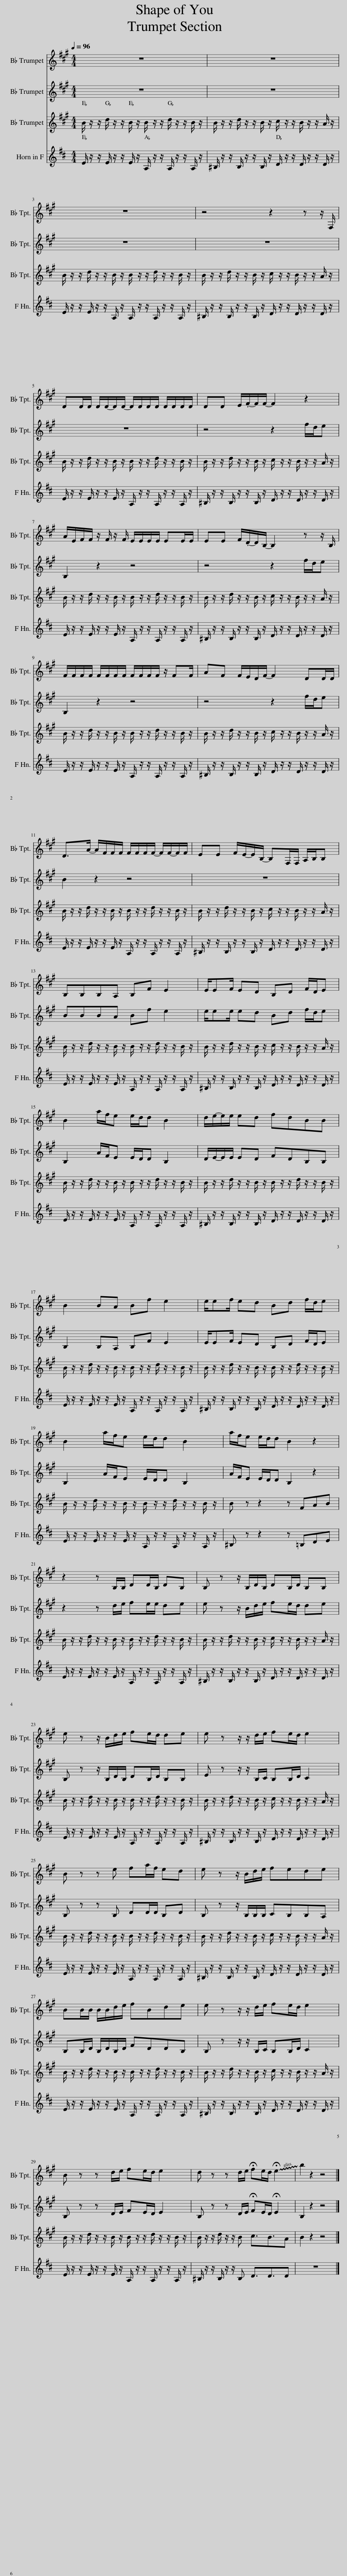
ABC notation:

X:1
%%score 1 2 3 4
L:1/8
Q:1/4=96
M:4/4
I:linebreak $
K:none
V:1 treble transpose=-2
V:2 treble transpose=-2
V:3 treble transpose=-2
V:4 treble transpose=-7
V:1
[K:A] z8 | z8 |$ z8 | z4 z2 z z/ F,/ |$ DD/D/ D/D/-D/D/- D/D/D/D/ D/D/D/D/ | %5
 DD E/.F/-F/F/- F2 z2 |$ A/E/F/F/ z/ F/ z/ F/ E/E/E/E/ EE/E/ | EE F/.D/-D/B,/- B,2 z z/ B,/ |$ F/F/F/F/ F/F/F/F/ F/F/F/F/ z/ FF/ | AF F/E/D/F/- F2 DD/D/ |$ %10
 D>A- A/F/F/F/ F/F/F/F/- F/F/-F/F/ | EE F/E/-E/B,/- B,F,/F,/ A,/B,/B, |$ B,B,B,A, B,F E2 | E/EF/ ED B,D F/D/E |$ B2 a/f/e e/d/d B2 | %15
 d/e/-e/e/ ed fdBB |$ B2 BA Bf e2 | e/ef/ ed Bd f/d/e |$ B2 a/f/e e/d/d B2 | a/f/e e/d/d B2 z2 |$ %20
 z2 z B,/B,/ DD/B,/ DB, | B, z z/ B,/D/B,/ DB,/D/ B,B, |$ e z z/ B/d/e/ fe/d/ de | e z z/ z/ d/e/ fe/d/ e2 |$ B z z e fa/f/ ed | %25
 e z z/ B/d/e/ fede |$ BB/B/ B/B/d/e/ fBde | e z z/ z/ d/e/ fe/d/ e2 |$ B z z d/e/ fe/d/ e2 | d z z d/e/ !fermata!fe/d/ !~(!!fermata!e2 | %30
 !~)!b2 z2 z4 |] %31
V:2
[K:A] z8 | z8 |$ z8 | z8 |$ z8 | %5
 z4 z2 f/d/e |$ B,2 z2 z4 | z4 z2 f/d/e |$ B,2 z2 z4 | z4 z2 f/d/e |$ %10
 B2 z2 z4 | z8 |$ BBBA Bf e2 | e/ee/ ed Bd f/d/e |$ B,2 A/F/E E/D/D B,2 | %15
 D/E/-E/E/ ED FDB,B, |$ B,2 B,A, B,F E2 | E/EF/ ED B,D F/D/E |$ B,2 A/F/E E/D/D B,2 | A/F/E E/D/D B,2 z2 |$ %20
 z2 z d/e/ fe/e/ de | e z z/ B/d/e/ fe/d/ de |$ B, z z/ B,/D/B,/ DB,/D/ B,B, | E z z/ z/ B,/C/ B,B,/D/ C2 |$ B, z z B, DD/D/ B,D | %25
 B, z z/ B,/B,/B,/ CB,B,A, |$ B,B,/D/ B,/D/B,/D/ FDDB, | B, z z/ z/ B,/C/ B,B,/D/ C2 |$ B, z z D/E/ FE/D/ E2 | B, z z D/E/ !fermata!FE/D/ !fermata!E2 | %30
 B,2 z2 z4 |] %31
V:3
[K:A] B/ z/ z/ d/ z/ z/ B/ z/ B/ z/ z/ d/ z/ z/ B/ z/ | B/ z/ z/ d/ z/ z/ B/ z/ c/ z/ z/ B/ z/ z/ A/ z/ |$ B/ z/ z/ d/ z/ z/ B/ z/ B/ z/ z/ d/ z/ z/ B/ z/ | B/ z/ z/ d/ z/ z/ B/ z/ c/ z/ z/ B/ z/ z/ A/ z/ |$ B/ z/ z/ d/ z/ z/ B/ z/ B/ z/ z/ d/ z/ z/ B/ z/ | %5
 B/ z/ z/ d/ z/ z/ B/ z/ c/ z/ z/ B/ z/ z/ A/ z/ |$ B/ z/ z/ d/ z/ z/ B/ z/ B/ z/ z/ d/ z/ z/ B/ z/ | B/ z/ z/ d/ z/ z/ B/ z/ c/ z/ z/ B/ z/ z/ A/ z/ |$ B/ z/ z/ d/ z/ z/ B/ z/ B/ z/ z/ d/ z/ z/ B/ z/ | B/ z/ z/ d/ z/ z/ B/ z/ c/ z/ z/ B/ z/ z/ A/ z/ |$ %10
 B/ z/ z/ d/ z/ z/ B/ z/ B/ z/ z/ d/ z/ z/ B/ z/ | B/ z/ z/ d/ z/ z/ B/ z/ c/ z/ z/ B/ z/ z/ A/ z/ |$ B/ z/ z/ d/ z/ z/ B/ z/ B/ z/ z/ d/ z/ z/ B/ z/ | B/ z/ z/ d/ z/ z/ B/ z/ c/ z/ z/ B/ z/ z/ A/ z/ |$ B/ z/ z/ d/ z/ z/ B/ z/ B/ z/ z/ d/ z/ z/ B/ z/ | %15
 B/ z/ z/ d/ z/ z/ B/ z/ B/ z/ z/ d/ z/ z/ B/ z/ |$ B/ z/ z/ d/ z/ z/ B/ z/ B/ z/ z/ d/ z/ z/ B/ z/ | B/ z/ z/ d/ z/ z/ B/ z/ B/ z/ z/ d/ z/ z/ B/ z/ |$ B/ z/ z/ d/ z/ z/ B/ z/ B/ z/ z/ d/ z/ z/ B/ z/ | B z z2 z FAB |$ %20
 B/ z/ z/ d/ z/ z/ B/ z/ B/ z/ z/ d/ z/ z/ B/ z/ | B/ z/ z/ d/ z/ z/ B/ z/ c/ z/ z/ B/ z/ z/ A/ z/ |$ B/ z/ z/ d/ z/ z/ B/ z/ B/ z/ z/ d/ z/ z/ B/ z/ | B/ z/ z/ d/ z/ z/ B/ z/ c/ z/ z/ B/ z/ z/ A/ z/ |$ B/ z/ z/ d/ z/ z/ B/ z/ B/ z/ z/ d/ z/ z/ B/ z/ | %25
 B/ z/ z/ d/ z/ z/ B/ z/ c/ z/ z/ B/ z/ z/ A/ z/ |$ B/ z/ z/ d/ z/ z/ B/ z/ B/ z/ z/ d/ z/ z/ B/ z/ | B/ z/ z/ d/ z/ z/ B/ z/ c/ z/ z/ B/ z/ z/ A/ z/ |$ B/ z/ z/ d/ z/ z/ B/ z/ B/ z/ z/ d/ z/ z/ B/ z/ | B/ z/ z/ d/ z/ z/ B c3/2B3/2A | %30
 B2 z2 z4 |] %31
V:4
[K:D] E/ z/ z/ E/ z/ z/ E/ z/ A,/ z/ z/ A,/ z/ z/ A,/ z/ | ^B,/ z/ z/ B,/ z/ z/ B,/ z/ D/ z/ z/ D/ z/ z/ D/ z/ |$ E/ z/ z/ E/ z/ z/ A,/ z/ A,/ z/ z/ A,/ z/ z/ A,/ z/ | ^B,/ z/ z/ B,/ z/ z/ B,/ z/ D/ z/ z/ D/ z/ z/ D/ z/ |$ E/ z/ z/ E/ z/ z/ E/ z/ A,/ z/ z/ A,/ z/ z/ A,/ z/ | %5
 ^B,/ z/ z/ B,/ z/ z/ B,/ z/ D/ z/ z/ D/ z/ z/ D/ z/ |$ E/ z/ z/ E/ z/ z/ E/ z/ A,/ z/ z/ A,/ z/ z/ A,/ z/ | ^B,/ z/ z/ B,/ z/ z/ B,/ z/ D/ z/ z/ D/ z/ z/ D/ z/ |$ E/ z/ z/ E/ z/ z/ E/ z/ A,/ z/ z/ A,/ z/ z/ A,/ z/ | ^B,/ z/ z/ B,/ z/ z/ B,/ z/ D/ z/ z/ D/ z/ z/ D/ z/ |$ %10
 E/ z/ z/ E/ z/ z/ E/ z/ A,/ z/ z/ A,/ z/ z/ A,/ z/ | ^B,/ z/ z/ B,/ z/ z/ B,/ z/ D/ z/ z/ D/ z/ z/ D/ z/ |$ E/ z/ z/ E/ z/ z/ E/ z/ A,/ z/ z/ A,/ z/ z/ A,/ z/ | ^B,/ z/ z/ B,/ z/ z/ B,/ z/ D/ z/ z/ D/ z/ z/ D/ z/ |$ E/ z/ z/ E/ z/ z/ E/ z/ A,/ z/ z/ A,/ z/ z/ A,/ z/ | %15
 ^B,/ z/ z/ B,/ z/ z/ B,/ z/ D/ z/ z/ D/ z/ z/ D/ z/ |$ E/ z/ z/ E/ z/ z/ E/ z/ A,/ z/ z/ A,/ z/ z/ A,/ z/ | ^B,/ z/ z/ B,/ z/ z/ B,/ z/ D/ z/ z/ D/ z/ z/ D/ z/ |$ E/ z/ z/ E/ z/ z/ E/ z/ A,/ z/ z/ A,/ z/ z/ A,/ z/ | ^B, z z2 z =B,DE |$ %20
 E/ z/ z/ E/ z/ z/ E/ z/ A,/ z/ z/ A,/ z/ z/ A,/ z/ | ^B,/ z/ z/ B,/ z/ z/ B,/ z/ D/ z/ z/ D/ z/ z/ D/ z/ |$ E/ z/ z/ E/ z/ z/ E/ z/ A,/ z/ z/ A,/ z/ z/ A,/ z/ | ^B,/ z/ z/ B,/ z/ z/ B,/ z/ D/ z/ z/ D/ z/ z/ D/ z/ |$ E/ z/ z/ E/ z/ z/ E/ z/ A,/ z/ z/ A,/ z/ z/ A,/ z/ | %25
 ^B,/ z/ z/ B,/ z/ z/ B,/ z/ D/ z/ z/ D/ z/ z/ D/ z/ |$ E/ z/ z/ E/ z/ z/ E/ z/ A,/ z/ z/ A,/ z/ z/ A,/ z/ | ^B,/ z/ z/ B,/ z/ z/ B,/ z/ D/ z/ z/ D/ z/ z/ D/ z/ |$ E/ z/ z/ E/ z/ z/ E/ z/ A,/ z/ z/ A,/ z/ z/ A,/ z/ | ^B,/ z/ z/ B,/ z/ z/ B, D3/2D3/2D | %30
 z8 |] %31
